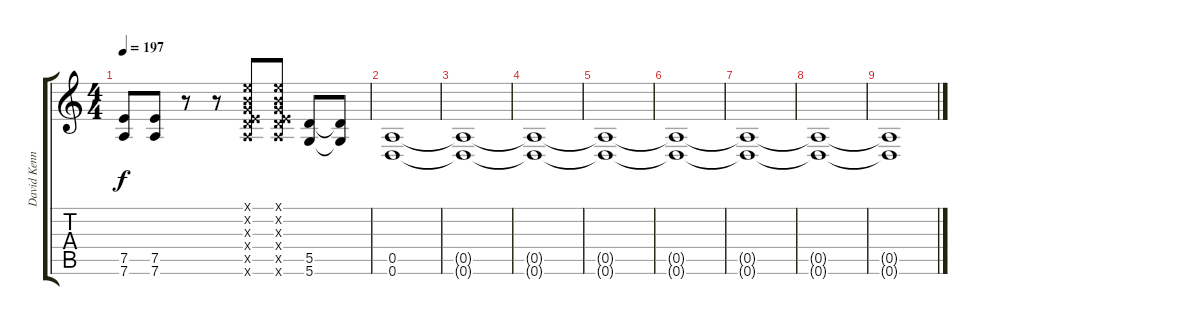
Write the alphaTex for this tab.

\track ("David Kennedy (Distortion)" "David Kenn") {instrument distortionguitar}
\staff {score tabs}
\tuning (E4 B3 G3 D3 A2 D2) {hide}
\ts (4 4)
\tempo 197
\clef g2
\ks c
(7.5 7.6).8{dy f} (7.5 7.6).8 r.8 r.8 (0.1{x} 0.2{x} 0.3{x} 0.4{x} 7.5{x} 7.6{x}).8 (0.1{x} 0.2{x} 0.3{x} 0.4{x} 7.5{x} 7.6{x}).8 (5.5 5.6).8 (5.5{t} 5.6{t}).8 |
(0.5 0.6).1 |
(0.5{t} 0.6{t}).1 |
(0.5{t} 0.6{t}).1 |
(0.5{t} 0.6{t}).1 |
(0.5{t} 0.6{t}).1 |
(0.5{t} 0.6{t}).1 |
(0.5{t} 0.6{t}).1 |
(0.5{t} 0.6{t}).1
